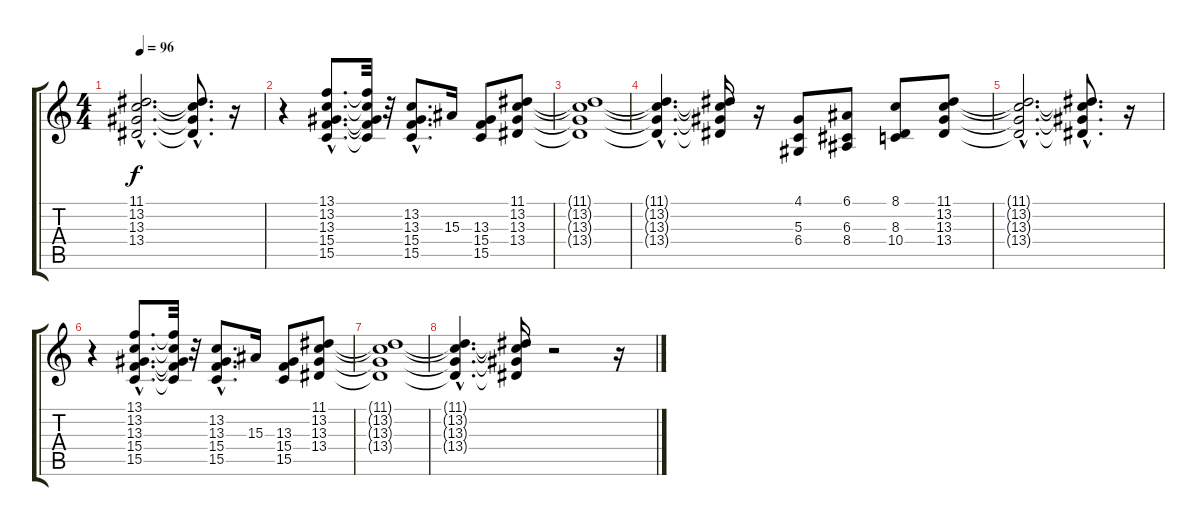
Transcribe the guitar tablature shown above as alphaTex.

\track "" {instrument trumpet}
\staff {score tabs}
\tuning (E4 B3 G3 D3 A2 E2) {hide}
\ts (4 4)
\tempo 96
\clef g2
\ks c
(11.1{hac t} 13.2{hac t} 13.3{hac t} 13.4{hac t}).2{d dy f} (11.1{hac t} 13.2{hac t} 13.3{hac t} 13.4{hac t}).8{d} r.16 |
r.4 (13.1{hac} 13.2{hac} 13.3{hac} 15.4{hac} 15.5{hac}).8{d volume 12} (13.1{t} 13.2{t} 13.3{t} 15.4{t} 15.5{t}).32 r.32 (13.2{hac} 13.3 15.4 15.5).8{d volume 11} 15.3.16{volume 11} (13.3 15.4 15.5).8{volume 11} (11.1 13.2 13.3 13.4).8{volume 10} |
(11.1{t} 13.2{t} 13.3{t} 13.4{t}).1 |
(11.1{hac t} 13.2{hac t} 13.3{hac t} 13.4{hac t}).4{d} (11.1{t} 13.2{t} 13.3{t} 13.4{t}).16 r.16 (4.1 5.3 6.4).8{volume 12} (6.1 6.3 8.4).8{volume 8} (8.1 8.3 10.4).8{volume 7} (11.1 13.2 13.3 13.4).8{volume 7} |
(11.1{hac t} 13.2{hac t} 13.3{hac t} 13.4{hac t}).2{d} (11.1{hac t} 13.2{hac t} 13.3{hac t} 13.4{hac t}).8{d} r.16 |
r.4 (13.1{hac} 13.2{hac} 13.3{hac} 15.4{hac} 15.5{hac}).8{d volume 5} (13.1{t} 13.2{t} 13.3{t} 15.4{t} 15.5{t}).32 r.32 (13.2{hac} 13.3 15.4 15.5).8{d volume 4} 15.3.16{volume 4} (13.3 15.4 15.5).8{volume 4} (11.1 13.2 13.3 13.4).8{volume 4} |
(11.1{t} 13.2{t} 13.3{t} 13.4{t}).1 |
(11.1{hac t} 13.2{hac t} 13.3{hac t} 13.4{hac t}).4{d} (11.1{t} 13.2{t} 13.3{t} 13.4{t}).16 r.2 r.16
